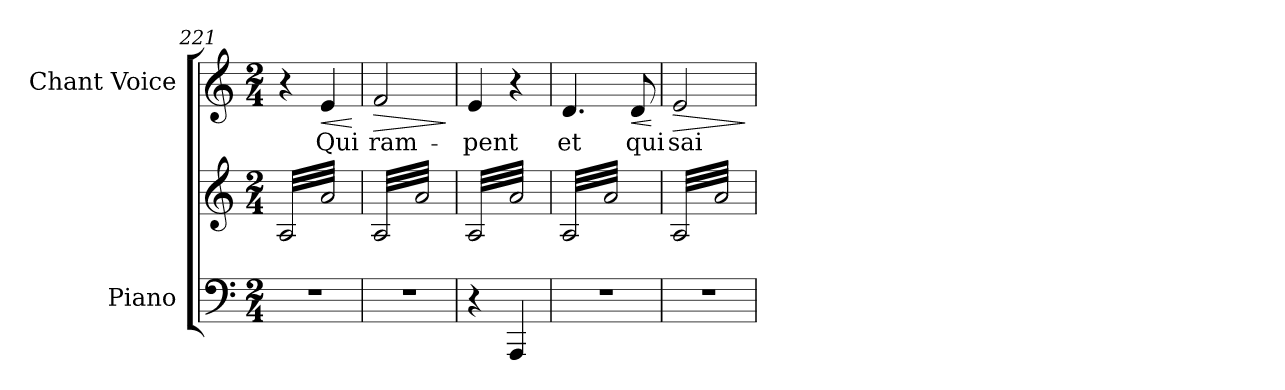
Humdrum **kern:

**kern	**kern	**kern	**text	**dynam
*part2	*part2	*part1	*part1	*part1
*staff3	*staff2	*staff1	*staff1	*staff1
*I"Piano	*	*I"Chant Voice	*	*
*I'Pno	*	*	*	*
*clefF4	*clefG2	*clefG2	*	*
*k[]	*k[]	*k[]	*	*
*M2/4	*M2/4	*M2/4	*	*
=221	=221	=221	=221	=221
*	*tremolo	*	*	*
2r	32A/LLL	4r	.	.
.	32a/	.	.	.
.	32A/	.	.	.
.	32a/	.	.	.
.	32A/	.	.	.
.	32a/	.	.	.
.	32A/	.	.	.
.	32a/	.	.	.
!	!	!	!	!LO:HP:b
.	32A/	4e/	Qui	<
.	32a/	.	.	.
.	32A/	.	.	.
.	32a/	.	.	.
.	32A/	.	.	.
.	32a/	.	.	.
.	32A/	.	.	.
.	32a/JJJ	.	.	.
.	.	.	.	[
=222	=222	=222	=222	=222
!	!	!	!	!LO:HP:b
2r	32A/LLL	2f/	ram-	>
.	32a/	.	.	.
.	32A/	.	.	.
.	32a/	.	.	.
.	32A/	.	.	.
.	32a/	.	.	.
.	32A/	.	.	.
.	32a/	.	.	.
.	32A/	.	.	.
.	32a/	.	.	.
.	32A/	.	.	.
.	32a/	.	.	.
.	32A/	.	.	.
.	32a/	.	.	.
.	32A/	.	.	.
.	32a/JJJ	.	.	.
.	.	.	.	]
=223	=223	=223	=223	=223
4r	32A/LLL	4e/	-pent	.
.	32a/	.	.	.
.	32A/	.	.	.
.	32a/	.	.	.
.	32A/	.	.	.
.	32a/	.	.	.
.	32A/	.	.	.
.	32a/	.	.	.
4AAA/	32A/	4r	.	.
.	32a/	.	.	.
.	32A/	.	.	.
.	32a/	.	.	.
.	32A/	.	.	.
.	32a/	.	.	.
.	32A/	.	.	.
.	32a/JJJ	.	.	.
=224	=224	=224	=224	=224
2r	32A/LLL	4.d/	et	.
.	32a/	.	.	.
.	32A/	.	.	.
.	32a/	.	.	.
.	32A/	.	.	.
.	32a/	.	.	.
.	32A/	.	.	.
.	32a/	.	.	.
.	32A/	.	.	.
.	32a/	.	.	.
.	32A/	.	.	.
.	32a/	.	.	.
!	!	!	!	!LO:HP:b
.	32A/	8d/	qui	<
.	32a/	.	.	.
.	32A/	.	.	.
.	32a/JJJ	.	.	.
.	.	.	.	[
=225	=225	=225	=225	=225
!	!	!	!	!LO:HP:b
2r	32A/LLL	2e/	sai-	>
.	32a/	.	.	.
.	32A/	.	.	.
.	32a/	.	.	.
.	32A/	.	.	.
.	32a/	.	.	.
.	32A/	.	.	.
.	32a/	.	.	.
.	32A/	.	.	.
.	32a/	.	.	.
.	32A/	.	.	.
.	32a/	.	.	.
.	32A/	.	.	.
.	32a/	.	.	.
.	32A/	.	.	.
.	32a/JJJ	.	.	.
*	*Xtremolo	*	*	*
.	.	.	.	]
.	.	.	.	.
.	.	.	.	.
.	.	.	.	.
.	.	.	.	.
.	.	.	.	.
.	.	.	.	.
.	.	.	.	.
=	=	=	=	=
*-	*-	*-	*-	*-
